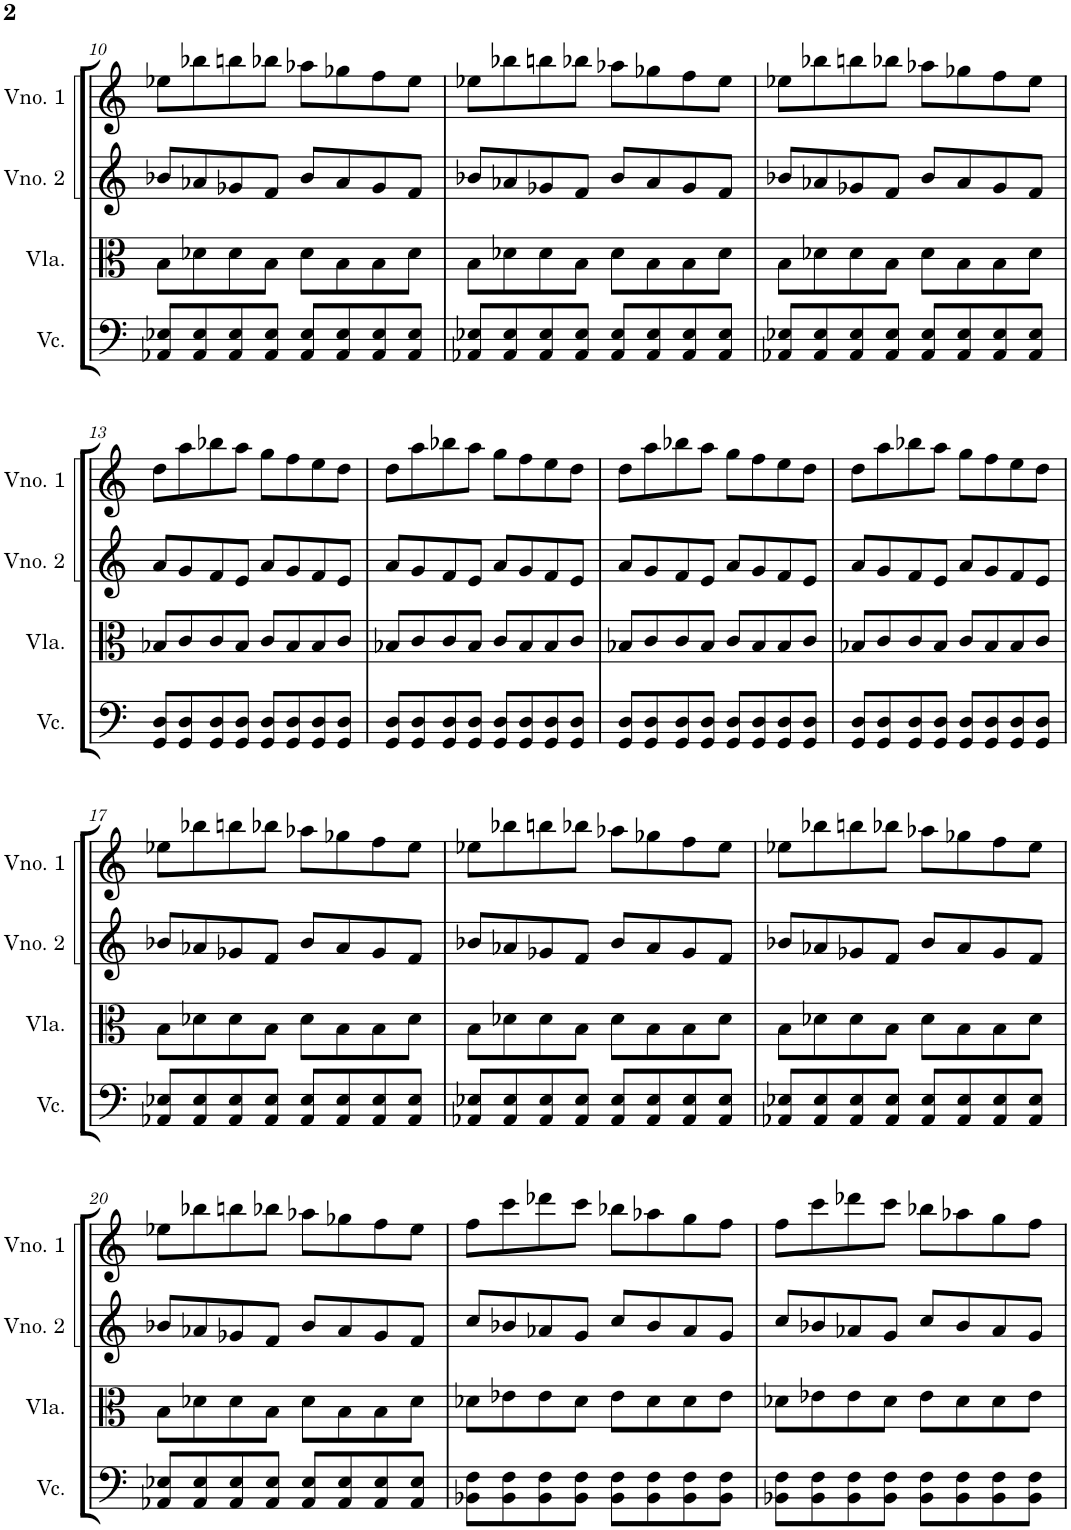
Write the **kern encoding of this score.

**kern	**kern	**kern	**kern
*part4	*part3	*part2	*part1
*staff4	*staff3	*staff2	*staff1
*I"Violoncelo	*I"Viola	*I"Violino 2	*I"Violino 1
*I'Vc.	*I'Vla.	*I'Vno. 2	*I'Vno. 1
!!LO:PB:g=z
*clefF4	*clefC3	*clefG2	*clefG2
*k[]	*k[]	*k[]	*k[]
*M4/4	*M4/4	*M4/4	*M4/4
=10	=10	=10	=10
8AA-X/ 8E-X/L	8B\L	8b-X/L	8ee-X\L
8AA-/ 8E-/	8d-X\	8a-X/	8bb-X\
8AA-/ 8E-/	8d-\	8g-X/	8bbn\
8AA-/ 8E-/J	8B\J	8f/J	8bb-X\J
8AA-/ 8E-/L	8d-\L	8b-/L	8aa-X\L
8AA-/ 8E-/	8B\	8a-/	8gg-X\
8AA-/ 8E-/	8B\	8g-/	8ff\
8AA-/ 8E-/J	8d-\J	8f/J	8ee-\J
=11	=11	=11	=11
8AA-X/ 8E-X/L	8B\L	8b-X/L	8ee-X\L
8AA-/ 8E-/	8d-X\	8a-X/	8bb-X\
8AA-/ 8E-/	8d-\	8g-X/	8bbn\
8AA-/ 8E-/J	8B\J	8f/J	8bb-X\J
8AA-/ 8E-/L	8d-\L	8b-/L	8aa-X\L
8AA-/ 8E-/	8B\	8a-/	8gg-X\
8AA-/ 8E-/	8B\	8g-/	8ff\
8AA-/ 8E-/J	8d-\J	8f/J	8ee-\J
=12	=12	=12	=12
8AA-X/ 8E-X/L	8B\L	8b-X/L	8ee-X\L
8AA-/ 8E-/	8d-X\	8a-X/	8bb-X\
8AA-/ 8E-/	8d-\	8g-X/	8bbn\
8AA-/ 8E-/J	8B\J	8f/J	8bb-X\J
8AA-/ 8E-/L	8d-\L	8b-/L	8aa-X\L
8AA-/ 8E-/	8B\	8a-/	8gg-X\
8AA-/ 8E-/	8B\	8g-/	8ff\
8AA-/ 8E-/J	8d-\J	8f/J	8ee-\J
!!LO:LB:g=z
=13	=13	=13	=13
8GG/ 8D/L	8B-X/L	8a/L	8dd\L
8GG/ 8D/	8c/	8g/	8aa\
8GG/ 8D/	8c/	8f/	8bb-X\
8GG/ 8D/J	8B-/J	8e/J	8aa\J
8GG/ 8D/L	8c/L	8a/L	8gg\L
8GG/ 8D/	8B-/	8g/	8ff\
8GG/ 8D/	8B-/	8f/	8ee\
8GG/ 8D/J	8c/J	8e/J	8dd\J
=14	=14	=14	=14
8GG/ 8D/L	8B-X/L	8a/L	8dd\L
8GG/ 8D/	8c/	8g/	8aa\
8GG/ 8D/	8c/	8f/	8bb-X\
8GG/ 8D/J	8B-/J	8e/J	8aa\J
8GG/ 8D/L	8c/L	8a/L	8gg\L
8GG/ 8D/	8B-/	8g/	8ff\
8GG/ 8D/	8B-/	8f/	8ee\
8GG/ 8D/J	8c/J	8e/J	8dd\J
=15	=15	=15	=15
8GG/ 8D/L	8B-X/L	8a/L	8dd\L
8GG/ 8D/	8c/	8g/	8aa\
8GG/ 8D/	8c/	8f/	8bb-X\
8GG/ 8D/J	8B-/J	8e/J	8aa\J
8GG/ 8D/L	8c/L	8a/L	8gg\L
8GG/ 8D/	8B-/	8g/	8ff\
8GG/ 8D/	8B-/	8f/	8ee\
8GG/ 8D/J	8c/J	8e/J	8dd\J
=16	=16	=16	=16
8GG/ 8D/L	8B-X/L	8a/L	8dd\L
8GG/ 8D/	8c/	8g/	8aa\
8GG/ 8D/	8c/	8f/	8bb-X\
8GG/ 8D/J	8B-/J	8e/J	8aa\J
8GG/ 8D/L	8c/L	8a/L	8gg\L
8GG/ 8D/	8B-/	8g/	8ff\
8GG/ 8D/	8B-/	8f/	8ee\
8GG/ 8D/J	8c/J	8e/J	8dd\J
!!LO:LB:g=z
=17	=17	=17	=17
8AA-X/ 8E-X/L	8B\L	8b-X/L	8ee-X\L
8AA-/ 8E-/	8d-X\	8a-X/	8bb-X\
8AA-/ 8E-/	8d-\	8g-X/	8bbn\
8AA-/ 8E-/J	8B\J	8f/J	8bb-X\J
8AA-/ 8E-/L	8d-\L	8b-/L	8aa-X\L
8AA-/ 8E-/	8B\	8a-/	8gg-X\
8AA-/ 8E-/	8B\	8g-/	8ff\
8AA-/ 8E-/J	8d-\J	8f/J	8ee-\J
=18	=18	=18	=18
8AA-X/ 8E-X/L	8B\L	8b-X/L	8ee-X\L
8AA-/ 8E-/	8d-X\	8a-X/	8bb-X\
8AA-/ 8E-/	8d-\	8g-X/	8bbn\
8AA-/ 8E-/J	8B\J	8f/J	8bb-X\J
8AA-/ 8E-/L	8d-\L	8b-/L	8aa-X\L
8AA-/ 8E-/	8B\	8a-/	8gg-X\
8AA-/ 8E-/	8B\	8g-/	8ff\
8AA-/ 8E-/J	8d-\J	8f/J	8ee-\J
=19	=19	=19	=19
8AA-X/ 8E-X/L	8B\L	8b-X/L	8ee-X\L
8AA-/ 8E-/	8d-X\	8a-X/	8bb-X\
8AA-/ 8E-/	8d-\	8g-X/	8bbn\
8AA-/ 8E-/J	8B\J	8f/J	8bb-X\J
8AA-/ 8E-/L	8d-\L	8b-/L	8aa-X\L
8AA-/ 8E-/	8B\	8a-/	8gg-X\
8AA-/ 8E-/	8B\	8g-/	8ff\
8AA-/ 8E-/J	8d-\J	8f/J	8ee-\J
!!LO:LB:g=z
=20	=20	=20	=20
8AA-X/ 8E-X/L	8B\L	8b-X/L	8ee-X\L
8AA-/ 8E-/	8d-X\	8a-X/	8bb-X\
8AA-/ 8E-/	8d-\	8g-X/	8bbn\
8AA-/ 8E-/J	8B\J	8f/J	8bb-X\J
8AA-/ 8E-/L	8d-\L	8b-/L	8aa-X\L
8AA-/ 8E-/	8B\	8a-/	8gg-X\
8AA-/ 8E-/	8B\	8g-/	8ff\
8AA-/ 8E-/J	8d-\J	8f/J	8ee-\J
=21	=21	=21	=21
8BB-X\ 8F\L	8d-X\L	8cc/L	8ff\L
8BB-\ 8F\	8e-X\	8b-X/	8ccc\
8BB-\ 8F\	8e-\	8a-X/	8ddd-X\
8BB-\ 8F\J	8d-\J	8g/J	8ccc\J
8BB-\ 8F\L	8e-\L	8cc/L	8bb-X\L
8BB-\ 8F\	8d-\	8b-/	8aa-X\
8BB-\ 8F\	8d-\	8a-/	8gg\
8BB-\ 8F\J	8e-\J	8g/J	8ff\J
=22	=22	=22	=22
8BB-X\ 8F\L	8d-X\L	8cc/L	8ff\L
8BB-\ 8F\	8e-X\	8b-X/	8ccc\
8BB-\ 8F\	8e-\	8a-X/	8ddd-X\
8BB-\ 8F\J	8d-\J	8g/J	8ccc\J
8BB-\ 8F\L	8e-\L	8cc/L	8bb-X\L
8BB-\ 8F\	8d-\	8b-/	8aa-X\
8BB-\ 8F\	8d-\	8a-/	8gg\
8BB-\ 8F\J	8e-\J	8g/J	8ff\J
=	=	=	=
*-	*-	*-	*-
